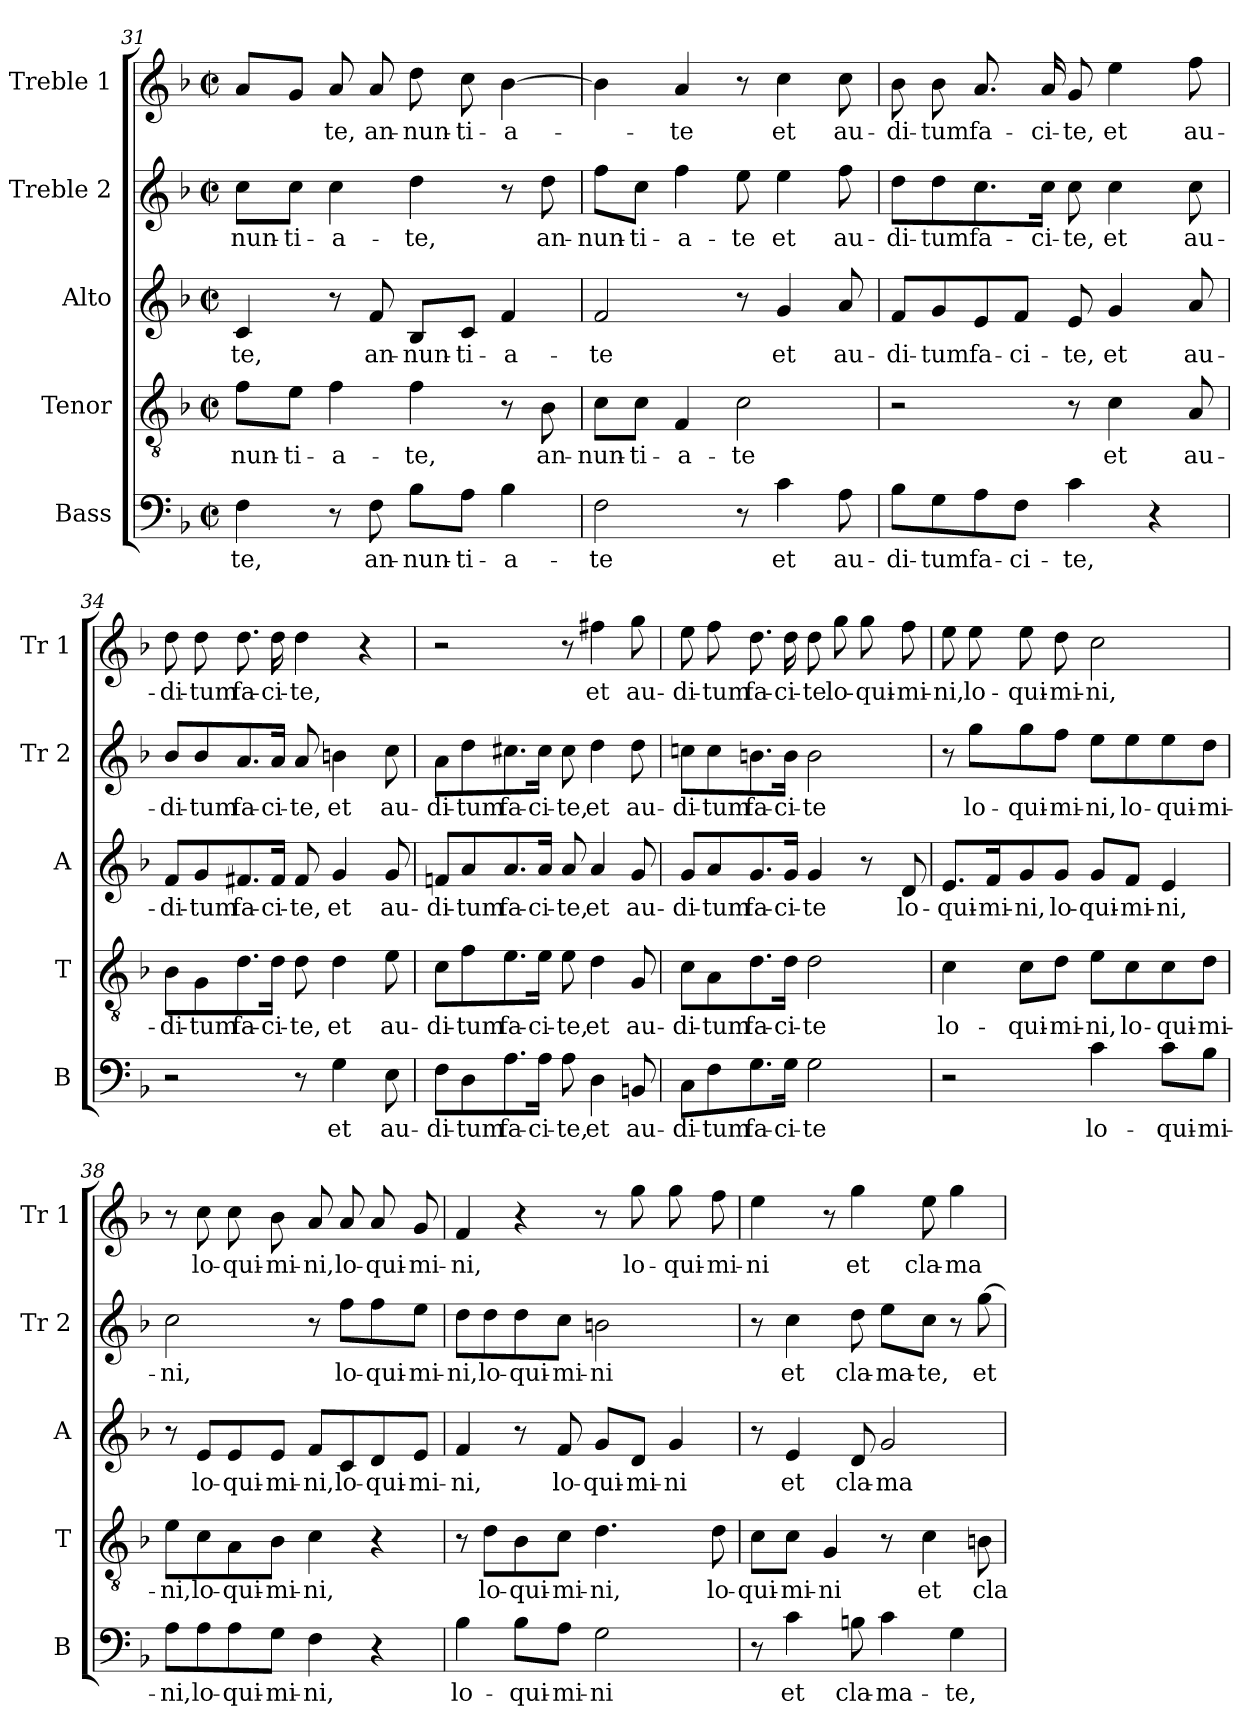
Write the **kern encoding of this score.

**kern	**text	**kern	**text	**kern	**text	**kern	**text	**kern	**text
*part5	*part5	*part4	*part4	*part3	*part3	*part2	*part2	*part1	*part1
*staff5	*staff5	*staff4	*staff4	*staff3	*staff3	*staff2	*staff2	*staff1	*staff1
*I"Bass	*	*I"Tenor	*	*I"Alto	*	*I"Treble 2	*	*I"Treble 1	*
*I'B	*	*I'T	*	*I'A	*	*I'Tr 2	*	*I'Tr 1	*
*clefF4	*	*clefGv2	*	*clefG2	*	*clefG2	*	*clefG2	*
*k[b-]	*	*k[b-]	*	*k[b-]	*	*k[b-]	*	*k[b-]	*
*F:	*	*F:	*	*F:	*	*F:	*	*F:	*
*M2/2	*	*M2/2	*	*M2/2	*	*M2/2	*	*M2/2	*
*met(c|)	*	*met(c|)	*	*met(c|)	*	*met(c|)	*	*met(c|)	*
=31	=31	=31	=31	=31	=31	=31	=31	=31	=31
!	!LO:LY:b	!	!LO:LY:b	!	!LO:LY:b	!	!LO:LY:b	!	!
4F\	-te,	8f\L	-nun-	4c/	-te,	8cc\L	-nun-	8a/L	.
!	!	!	!LO:LY:b	!	!	!	!LO:LY:b	!	!
.	.	8e\J	-ti-	.	.	8cc\J	-ti-	8g/J	.
!	!	!	!LO:LY:b	!	!	!	!LO:LY:b	!	!LO:LY:b
8r	.	4f\	-a-	8r	.	4cc\	-a-	8a/	-te,
!	!LO:LY:b	!	!	!	!LO:LY:b	!	!	!	!LO:LY:b
8F\	an-	.	.	8f/	an-	.	.	8a/	an-
!	!LO:LY:b	!	!LO:LY:b	!	!LO:LY:b	!	!LO:LY:b	!	!LO:LY:b
8B-\L	-nun-	4f\	-te,	8B-/L	-nun-	4dd\	-te,	8dd\	-nun-
!	!LO:LY:b	!	!	!	!LO:LY:b	!	!	!	!LO:LY:b
8A\J	-ti-	.	.	8c/J	-ti-	.	.	8cc\	-ti-
!	!LO:LY:b	!	!	!	!LO:LY:b	!	!	!	!LO:LY:b
4B-\	-a-	8r	.	4f/	-a-	8r	.	[4b-\	-a-
!	!	!	!LO:LY:b	!	!	!	!LO:LY:b	!	!
.	.	8B-\	an-	.	.	8dd\	an-	.	.
=32	=32	=32	=32	=32	=32	=32	=32	=32	=32
!	!LO:LY:b	!	!LO:LY:b	!	!LO:LY:b	!	!LO:LY:b	!	!
2F\	-te	8c\L	-nun-	2f/	-te	8ff\L	-nun-	4b-\]	.
!	!	!	!LO:LY:b	!	!	!	!LO:LY:b	!	!
.	.	8c\J	-ti-	.	.	8cc\J	-ti-	.	.
!	!	!	!LO:LY:b	!	!	!	!LO:LY:b	!	!LO:LY:b
.	.	4F/	-a-	.	.	4ff\	-a-	4a/	-te
!	!	!	!LO:LY:b	!	!	!	!LO:LY:b	!	!
8r	.	2c\	-te	8r	.	8ee\	-te	8r	.
!	!LO:LY:b	!	!	!	!LO:LY:b	!	!LO:LY:b	!	!LO:LY:b
4c\	et	.	.	4g/	et	4ee\	et	4cc\	et
!	!LO:LY:b	!	!	!	!LO:LY:b	!	!LO:LY:b	!	!LO:LY:b
8A\	au-	.	.	8a/	au-	8ff\	au-	8cc\	au-
=33	=33	=33	=33	=33	=33	=33	=33	=33	=33
!	!LO:LY:b	!	!	!	!LO:LY:b	!	!LO:LY:b	!	!LO:LY:b
8B-\L	-di-	2r	.	8f/L	-di-	8dd\L	-di-	8b-\	-di-
!	!LO:LY:b	!	!	!	!LO:LY:b	!	!LO:LY:b	!	!LO:LY:b
8G\	-tum	.	.	8g/	-tum	8dd\	-tum	8b-\	-tum
!	!LO:LY:b	!	!	!	!LO:LY:b	!	!LO:LY:b	!	!LO:LY:b
8A\	fa-	.	.	8e/	fa-	8.cc\	fa-	8.a/	fa-
!	!LO:LY:b	!	!	!	!LO:LY:b	!	!	!	!
8F\J	-ci-	.	.	8f/J	-ci-	.	.	.	.
!	!	!	!	!	!	!	!LO:LY:b	!	!LO:LY:b
.	.	.	.	.	.	16cc\Jk	-ci-	16a/	-ci-
!	!LO:LY:b	!	!	!	!LO:LY:b	!	!LO:LY:b	!	!LO:LY:b
4c\	-te,	8r	.	8e/	-te,	8cc\	-te,	8g/	-te,
!	!	!	!LO:LY:b	!	!LO:LY:b	!	!LO:LY:b	!	!LO:LY:b
.	.	4c\	et	4g/	et	4cc\	et	4ee\	et
4r	.	.	.	.	.	.	.	.	.
!	!	!	!LO:LY:b	!	!LO:LY:b	!	!LO:LY:b	!	!LO:LY:b
.	.	8A/	au-	8a/	au-	8cc\	au-	8ff\	au-
=34	=34	=34	=34	=34	=34	=34	=34	=34	=34
!	!	!	!LO:LY:b	!	!LO:LY:b	!	!LO:LY:b	!	!LO:LY:b
2r	.	8B-\L	-di-	8f/L	-di-	8b-/L	-di-	8dd\	-di-
!	!	!	!LO:LY:b	!	!LO:LY:b	!	!LO:LY:b	!	!LO:LY:b
.	.	8G\	-tum	8g/	-tum	8b-/	-tum	8dd\	-tum
!	!	!	!LO:LY:b	!	!LO:LY:b	!	!LO:LY:b	!	!LO:LY:b
.	.	8.d\	fa-	8.f#X/	fa-	8.a/	fa-	8.dd\	fa-
!	!	!	!LO:LY:b	!	!LO:LY:b	!	!LO:LY:b	!	!LO:LY:b
.	.	16d\Jk	-ci-	16f#/Jk	-ci-	16a/Jk	-ci-	16dd\	-ci-
!	!	!	!LO:LY:b	!	!LO:LY:b	!	!LO:LY:b	!	!LO:LY:b
8r	.	8d\	-te,	8f#/	-te,	8a/	-te,	4dd\	-te,
!	!LO:LY:b	!	!LO:LY:b	!	!LO:LY:b	!	!LO:LY:b	!	!
4G\	et	4d\	et	4g/	et	4bn\	et	.	.
.	.	.	.	.	.	.	.	4r	.
!	!LO:LY:b	!	!LO:LY:b	!	!LO:LY:b	!	!LO:LY:b	!	!
8E\	au-	8e\	au-	8g/	au-	8cc\	au-	.	.
!!LO:LB:g=z
=35	=35	=35	=35	=35	=35	=35	=35	=35	=35
!	!LO:LY:b	!	!LO:LY:b	!	!LO:LY:b	!	!LO:LY:b	!	!
8F\L	-di-	8c\L	-di-	8fni/L	-di-	8a\L	-di-	2r	.
!	!LO:LY:b	!	!LO:LY:b	!	!LO:LY:b	!	!LO:LY:b	!	!
8D\	-tum	8f\	-tum	8a/	-tum	8dd\	-tum	.	.
!	!LO:LY:b	!	!LO:LY:b	!	!LO:LY:b	!	!LO:LY:b	!	!
8.A\	fa-	8.e\	fa-	8.a/	fa-	8.cc#X\	fa-	.	.
!	!LO:LY:b	!	!LO:LY:b	!	!LO:LY:b	!	!LO:LY:b	!	!
16A\Jk	-ci-	16e\Jk	-ci-	16a/Jk	-ci-	16cc#\Jk	-ci-	.	.
!	!LO:LY:b	!	!LO:LY:b	!	!LO:LY:b	!	!LO:LY:b	!	!
8A\	-te,	8e\	-te,	8a/	-te,	8cc#\	-te,	8r	.
!	!LO:LY:b	!	!LO:LY:b	!	!LO:LY:b	!	!LO:LY:b	!	!LO:LY:b
4D\	et	4d\	et	4a/	et	4dd\	et	4ff#X\	et
!	!LO:LY:b	!	!LO:LY:b	!	!LO:LY:b	!	!LO:LY:b	!	!LO:LY:b
8BBn/	au-	8G/	au-	8g/	au-	8dd\	au-	8gg\	au-
=36	=36	=36	=36	=36	=36	=36	=36	=36	=36
!	!LO:LY:b	!	!LO:LY:b	!	!LO:LY:b	!	!LO:LY:b	!	!LO:LY:b
8C\L	-di-	8c\L	-di-	8g/L	-di-	8ccni\L	-di-	8ee\	-di-
!	!LO:LY:b	!	!LO:LY:b	!	!LO:LY:b	!	!LO:LY:b	!	!LO:LY:b
8F\	-tum	8A\	-tum	8a/	-tum	8cc\	-tum	8ff\	-tum
!	!LO:LY:b	!	!LO:LY:b	!	!LO:LY:b	!	!LO:LY:b	!	!LO:LY:b
8.G\	fa-	8.d\	fa-	8.g/	fa-	8.bn\	fa-	8.dd\	fa-
!	!LO:LY:b	!	!LO:LY:b	!	!LO:LY:b	!	!LO:LY:b	!	!LO:LY:b
16G\Jk	-ci-	16d\Jk	-ci-	16g/Jk	-ci-	16b\Jk	-ci-	16dd\	-ci-
!	!LO:LY:b	!	!LO:LY:b	!	!LO:LY:b	!	!LO:LY:b	!	!LO:LY:b
2G\	-te	2d\	-te	4g/	-te	2b\	-te	8dd\	-te
!	!	!	!	!	!	!	!	!	!LO:LY:b
.	.	.	.	.	.	.	.	8gg\	lo-
!	!	!	!	!	!	!	!	!	!LO:LY:b
.	.	.	.	8r	.	.	.	8gg\	-qui-
!	!	!	!	!	!LO:LY:b	!	!	!	!LO:LY:b
.	.	.	.	8d/	lo-	.	.	8ff\	-mi-
=37	=37	=37	=37	=37	=37	=37	=37	=37	=37
!	!	!	!LO:LY:b	!	!LO:LY:b	!	!	!	!LO:LY:b
2r	.	4c\	lo-	8.e/L	-qui-	8r	.	8ee\	-ni,
!	!	!	!	!	!	!	!LO:LY:b	!	!LO:LY:b
.	.	.	.	.	.	8gg\L	lo-	8ee\	lo-
!	!	!	!	!	!LO:LY:b	!	!	!	!
.	.	.	.	16f/K	-mi-	.	.	.	.
!	!	!	!LO:LY:b	!	!LO:LY:b	!	!LO:LY:b	!	!LO:LY:b
.	.	8c\L	-qui-	8g/	-ni,	8gg\	-qui-	8ee\	-qui-
!	!	!	!LO:LY:b	!	!LO:LY:b	!	!LO:LY:b	!	!LO:LY:b
.	.	8d\J	-mi-	8g/J	lo-	8ff\J	-mi-	8dd\	-mi-
!	!LO:LY:b	!	!LO:LY:b	!	!LO:LY:b	!	!LO:LY:b	!	!LO:LY:b
4c\	lo-	8e\L	-ni,	8g/L	-qui-	8ee\L	-ni,	2cc\	-ni,
!	!	!	!LO:LY:b	!	!LO:LY:b	!	!LO:LY:b	!	!
.	.	8c\	lo-	8f/J	-mi-	8ee\	lo-	.	.
!	!LO:LY:b	!	!LO:LY:b	!	!LO:LY:b	!	!LO:LY:b	!	!
8c\L	-qui-	8c\	-qui-	4e/	-ni,	8ee\	-qui-	.	.
!	!LO:LY:b	!	!LO:LY:b	!	!	!	!LO:LY:b	!	!
8B-\J	-mi-	8d\J	-mi-	.	.	8dd\J	-mi-	.	.
=38	=38	=38	=38	=38	=38	=38	=38	=38	=38
!	!LO:LY:b	!	!LO:LY:b	!	!	!	!LO:LY:b	!	!
8A\L	-ni,	8e\L	-ni,	8r	.	2cc\	-ni,	8r	.
!	!LO:LY:b	!	!LO:LY:b	!	!LO:LY:b	!	!	!	!LO:LY:b
8A\	lo-	8c\	lo-	8e/L	lo-	.	.	8cc\	lo-
!	!LO:LY:b	!	!LO:LY:b	!	!LO:LY:b	!	!	!	!LO:LY:b
8A\	-qui-	8A\	-qui-	8e/	-qui-	.	.	8cc\	-qui-
!	!LO:LY:b	!	!LO:LY:b	!	!LO:LY:b	!	!	!	!LO:LY:b
8G\J	-mi-	8B-\J	-mi-	8e/J	-mi-	.	.	8b-\	-mi-
!	!LO:LY:b	!	!LO:LY:b	!	!LO:LY:b	!	!	!	!LO:LY:b
4F\	-ni,	4c\	-ni,	8f/L	-ni,	8r	.	8a/	-ni,
!	!	!	!	!	!LO:LY:b	!	!LO:LY:b	!	!LO:LY:b
.	.	.	.	8c/	lo-	8ff\L	lo-	8a/	lo-
!	!	!	!	!	!LO:LY:b	!	!LO:LY:b	!	!LO:LY:b
4r	.	4r	.	8d/	-qui-	8ff\	-qui-	8a/	-qui-
!	!	!	!	!	!LO:LY:b	!	!LO:LY:b	!	!LO:LY:b
.	.	.	.	8e/J	-mi-	8ee\J	-mi-	8g/	-mi-
!!LO:PB:g=z
=39	=39	=39	=39	=39	=39	=39	=39	=39	=39
!	!LO:LY:b	!	!	!	!LO:LY:b	!	!LO:LY:b	!	!LO:LY:b
4B-\	lo-	8r	.	4f/	-ni,	8dd\L	-ni,	4f/	-ni,
!	!	!	!LO:LY:b	!	!	!	!LO:LY:b	!	!
.	.	8d\L	lo-	.	.	8dd\	lo-	.	.
!	!LO:LY:b	!	!LO:LY:b	!	!	!	!LO:LY:b	!	!
8B-\L	-qui-	8B-\	-qui-	8r	.	8dd\	-qui-	4r	.
!	!LO:LY:b	!	!LO:LY:b	!	!LO:LY:b	!	!LO:LY:b	!	!
8A\J	-mi-	8c\J	-mi-	8f/	lo-	8cc\J	-mi-	.	.
!	!LO:LY:b	!	!LO:LY:b	!	!LO:LY:b	!	!LO:LY:b	!	!
2G\	-ni	4.d\	-ni,	8g/L	-qui-	2bn\	-ni	8r	.
!	!	!	!	!	!LO:LY:b	!	!	!	!LO:LY:b
.	.	.	.	8d/J	-mi-	.	.	8gg\	lo-
!	!	!	!	!	!LO:LY:b	!	!	!	!LO:LY:b
.	.	.	.	4g/	-ni	.	.	8gg\	-qui-
!	!	!	!LO:LY:b	!	!	!	!	!	!LO:LY:b
.	.	8d\	lo-	.	.	.	.	8ff\	-mi-
=40	=40	=40	=40	=40	=40	=40	=40	=40	=40
!	!	!	!LO:LY:b	!	!	!	!	!	!LO:LY:b
8r	.	8c\L	-qui-	8r	.	8r	.	4ee\	-ni
!	!LO:LY:b	!	!LO:LY:b	!	!LO:LY:b	!	!LO:LY:b	!	!
4c\	et	8c\J	-mi-	4e/	et	4cc\	et	.	.
!	!	!	!LO:LY:b	!	!	!	!	!	!
.	.	4G/	-ni	.	.	.	.	8r	.
!	!LO:LY:b	!	!	!	!LO:LY:b	!	!LO:LY:b	!	!LO:LY:b
8Bn\	cla-	.	.	8d/	cla-	8dd\	cla-	4gg\	et
!	!LO:LY:b	!	!	!	!LO:LY:b	!	!LO:LY:b	!	!
4c\	-ma-	8r	.	2g/	-ma-	8ee\L	-ma-	.	.
!	!	!	!LO:LY:b	!	!	!	!LO:LY:b	!	!LO:LY:b
.	.	4c\	et	.	.	8cc\J	-te,	8ee\	cla-
!	!LO:LY:b	!	!	!	!	!	!	!	!LO:LY:b
4G\	-te,	.	.	.	.	8r	.	4gg\	-ma-
!	!	!	!LO:LY:b	!	!	!	!LO:LY:b	!	!
.	.	8Bn\	cla-	.	.	[8gg\	et	.	.
=	=	=	=	=	=	=	=	=	=
*-	*-	*-	*-	*-	*-	*-	*-	*-	*-
